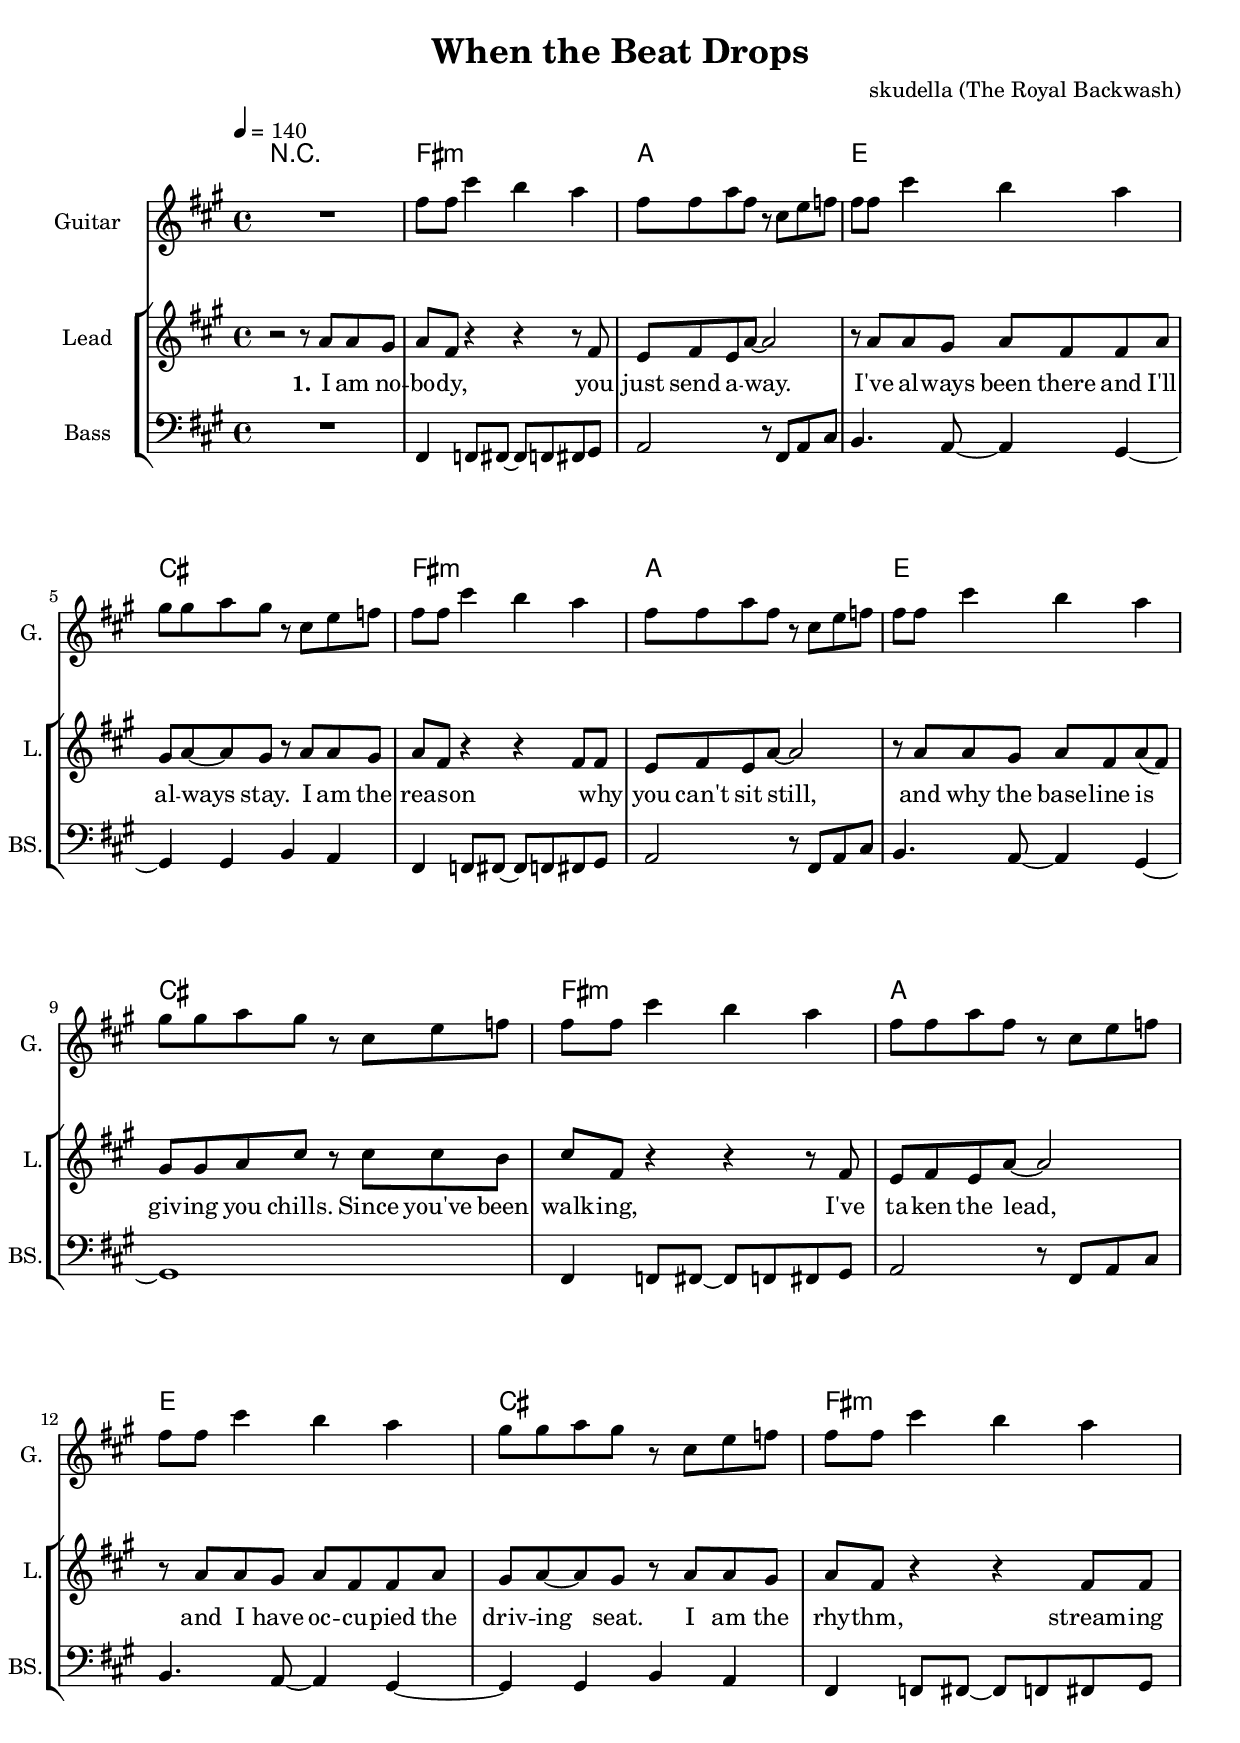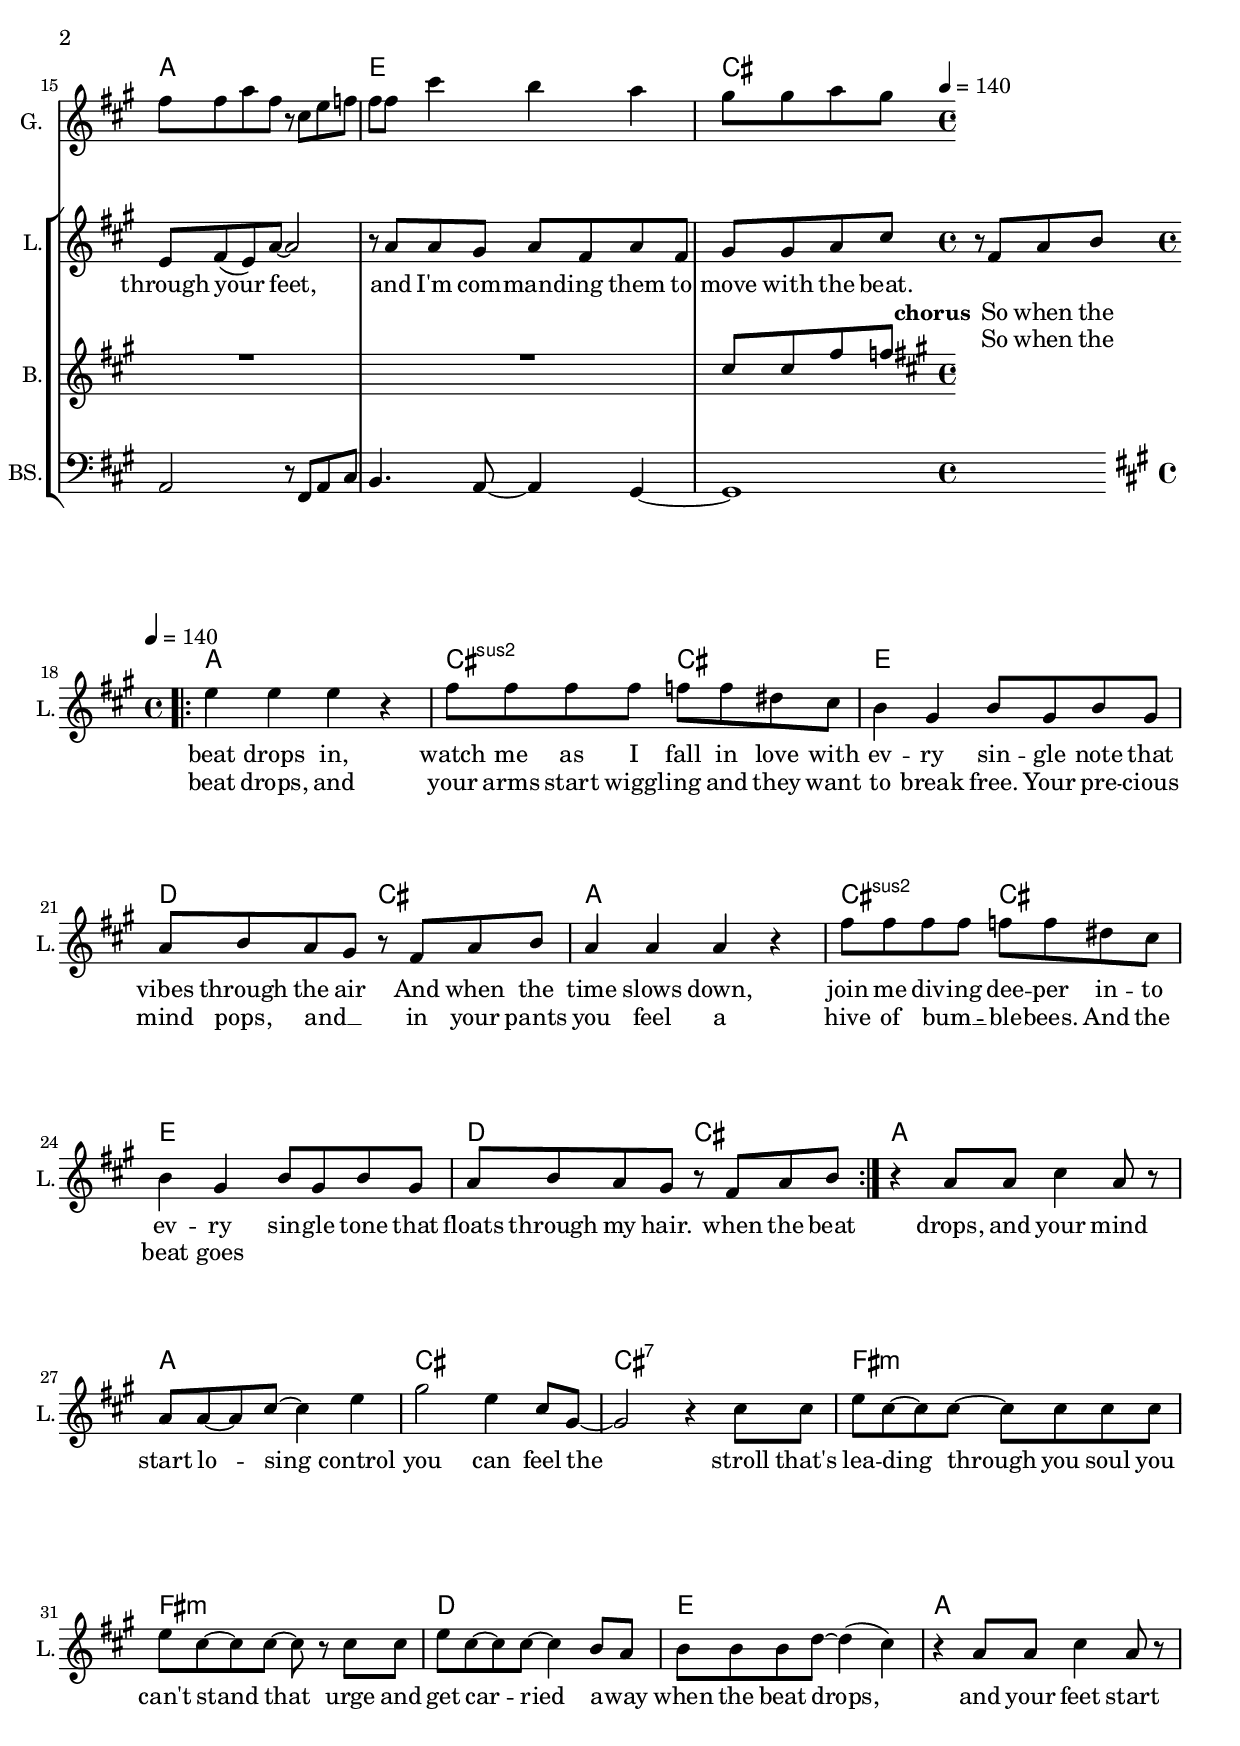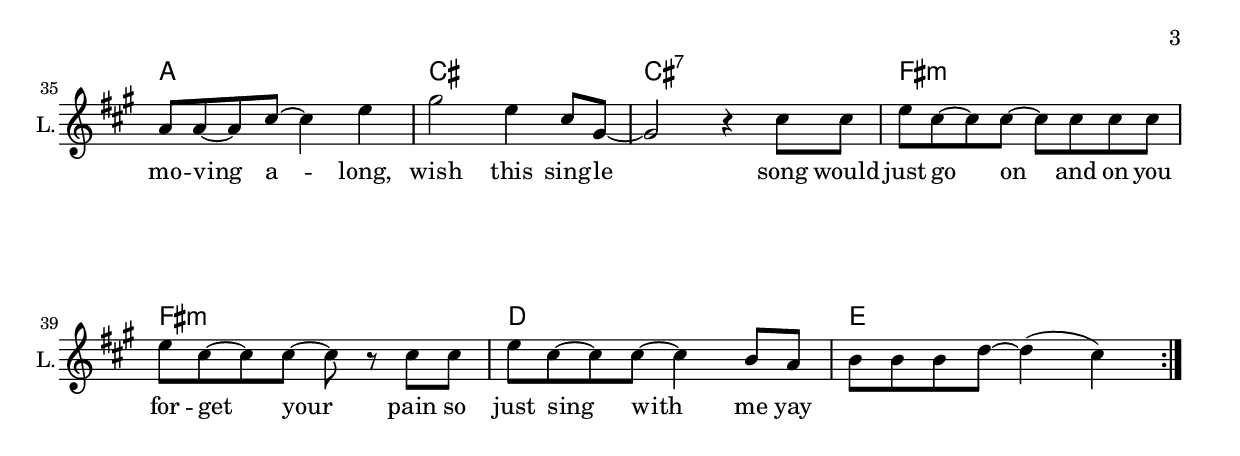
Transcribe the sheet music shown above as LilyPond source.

\version "2.16.2"

\header {
  title = "When the Beat Drops"
  composer = "skudella (The Royal Backwash)"

}

global = {
  \key fis \minor
  \time 4/4
  \tempo 4 = 140
}

harmonies = \chordmode {
  \germanChords

%fis2.:m a4~a1 e2. d4~d2 cis2 
%fis2.:m a4~a1 e2. d4~d2 cis2 
%fis2.:m a4~a1 e2. d4~d2 cis2 
%fis2.:m a4~a1 e2. d4~d2 cis2 
R1
fis1:m a1 e1 cis1
fis1:m a1 e1 cis1
fis1:m a1 e1 cis1
fis1:m a1 e1 cis1


a cis2:sus2 cis2 e1 d2 cis2
a1 cis2:sus2 cis2 e1 d2 cis2

a1 a cis cis:7 fis:m fis:m d e
a1 a cis cis:7 fis:m fis:m d e

%fis1:m gis2:sus2 gis2 b1 a2 gis2
%fis1:m gis2:sus2 gis2 b1 d2 cis2


}

violinMusic = \relative c'' {

}

leadGuitarMusic = \relative c'' {
R1
fis8 fis8 cis'4 b4 a4
fis8 fis8 a8 fis8 r8 cis8 e8 f8
fis8 fis8 cis'4 b4 a4
gis8 gis8 a8 gis8 r8 cis,8 e8 f8

fis8 fis8 cis'4 b4 a4
fis8 fis8 a8 fis8 r8 cis8 e8 f8
fis8 fis8 cis'4 b4 a4
gis8 gis8 a8 gis8 r8 cis,8 e8 f8

fis8 fis8 cis'4 b4 a4
fis8 fis8 a8 fis8 r8 cis8 e8 f8
fis8 fis8 cis'4 b4 a4
gis8 gis8 a8 gis8 r8 cis,8 e8 f8

fis8 fis8 cis'4 b4 a4
fis8 fis8 a8 fis8 r8 cis8 e8 f8
fis8 fis8 cis'4 b4 a4
gis8 gis8 a8 gis8
}

trumpetoneVerseMusic = \relative c'' {

}

trumpetonePreChorusMusic = \relative c'' {
}

trumpetoneChorusMusic = \relative c'' {
}

trumpetoneBridgeMusic = \relative c'' {
}

trumpettwoVerseMusic = \relative c'' {
}

trumpettwoPreChrousMusic = \relative c'' {

}

trumpettwoChorusMusic = \relative c'' {

}

leadMusicverse = \relative c''{
r2 r8 a8 a gis 
a fis r4 r4 r8 fis
e8 fis8 e a8~a2
r8 a8 a gis a fis fis a8 
gis a~a gis r8 a8 a gis 
a8 fis8 r4 r4 fis8 fis
e fis e a~a2
r8 a8 a gis a fis  a8( fis)
gis gis a cis r cis8 cis b cis8 fis,8 r4 r4 r8 fis
e8 fis8 e a8~a2
r8 a8 a gis a fis fis a8 
gis a~a gis r8 a8 a gis 
a8 fis8 r4 r4 fis8 fis
e fis( e) a~a2
r8 a8 a gis a fis  a8 fis
gis gis a cis 

}

leadMusicprechorus = \relative c'{

}

leadMusicchorus = \relative c''{
  
r8 fis, a b
\bar ".|:"
e4 e e r
fis8 fis fis fis f f dis cis  
b4 gis b8 gis b gis  
a b a gis r8 fis a b 
a4 a a r
fis'8 fis fis fis f f dis cis  
b4 gis b8 gis b gis  
a b a gis r8 fis a b \bar ":|."  
 

r4 a8 a8 cis4 a8 r8 
a8 a8~a8 cis8~cis4 e4 
gis2 e4 cis8 gis8~
gis2 r4 cis8 cis
e8 cis8~cis8 cis8~cis8 cis8 cis8 cis
e8 cis8~cis8 cis8~cis r8 cis cis
e cis~cis cis~cis4 b8 a
b b b d~d4(cis4)
r4 a8 a8 cis4 a8 r8 
a8 a8~a8 cis8~cis4 e4 
gis2 e4 cis8 gis8~
gis2 r4 cis8 cis
e8 cis8~cis8 cis8~cis8 cis8 cis8 cis
e8 cis8~cis8 cis8~cis r8 cis cis
e cis~cis cis~cis4 b8 a
b b b d~d4(cis4)
\bar ":|."


%r8 fis, a b 
%\bar ".|:"
%cis4 fis, r2
%r2.. e8
%fis4 r8 e fis e fis e 
%fis a a gis r8 fis a b 
%cis4 fis, r2
%r1
%r8 fis8 fis e fis e fis e 
%fis a fis gis r8 fis a b \bar ":|." 

}

leadMusicBridge = \relative c'''{

}

leadWordsOne = \lyricmode { 
\set stanza = "1." 
I am no -- bo -- dy, you just send a -- way.
I've al -- ways been there and I'll al -- ways stay.
I am the rea -- son  _ why you can't sit still, 
and why the base -- line is giv -- ing you chills.


Since you've been walk -- ing, I've ta -- ken the lead,
and I have oc -- cu -- pied  the driv -- ing seat.
I am the rhy -- thm, stream -- ing through your feet,
and I'm com -- mand -- ing them to move with the beat.



}

leadWordsPrechorus = \lyricmode {

}

leadWordsChorus = \lyricmode {
\set stanza = "chorus"
So when the beat drops in,
watch me as I fall in love with ev -- ry sin -- gle note that vibes through the air
And when the time slows down,
join me div -- ing dee -- per in -- to ev -- ry sin -- gle tone that floats through my hair.

when the beat drops,
and your mind start lo -- sing control
you can feel the stroll that's lea -- ding through you soul 
you can't stand that urge and get car -- ried a -- way

when the beat drops,
and your feet start mo -- ving a -- long,
wish this sing -- le song would just go on and on
you for -- get your pain so just sing with me yay


}


leadWordsChorusTwo = \lyricmode {
So when the beat drops,
and your arms start wiggl -- ing and they want to break free.
Your pre -- cious mind pops,
and __ _ in your pants you feel a hive of bum __ _ -- ble -- bees.
And the beat goes


}

leadWordsBridge = \lyricmode {
 
}

leadWordsTwo = \lyricmode { 
\set stanza = "2." 

}

leadWordsThree = \lyricmode {
\set stanza = "3." 

}

leadWordsFour = \lyricmode {
\set stanza = "4." 

}


leadWordsFive = \lyricmode {

}

backingOneVerseMusic = \relative c'' {
  R1*16
cis8 cis fis f
}

backingOnePrechorusMusic = \relative c'' {

}

backingOneChorusMusic = \relative c'' {
%r8 cis fis e 
%fis4 fis r2
%r2.. e8
%dis4 r8 e dis dis cis dis
%e fis e dis r8 cis fis e 
%fis4 fis r2
%R1
%r8 dis dis dis dis e dis cis
%d e d cis r8 cis fis e 
%R1*3
%e,2 g4 gis8 c8~
%c2 r4





}

backingOneBridgeMusic = \relative c'' {
  
}

backingOneVerseWords = \lyricmode {
}

backingOnePrechorusWords = \lyricmode {

}


backingOneChorusWords = \lyricmode {

}

backingOneChorusWordsTwo = \lyricmode {


}


backingOneBridgeWords = \lyricmode {
}

backingTwoVerseMusic = \relative c' {

}

backingTwoPrechorusMusic = \relative c'' {

}

backingTwoChorusMusic = \relative c'' {

}

backingTwoBridgeMusic = \relative c'' {

}


backingTwoVerseWords = \lyricmode {
}

backingTwoPrechorusWords = \lyricmode {
}


backingTwoChorusWords = \lyricmode {
}


backingTwoBridgeWords = \lyricmode {
}

derbassVerse = \relative c, {
  \clef bass
R1
fis4 f8 fis8~fis8 f8 fis8 gis8 
a2 r8 fis8 a8 cis8 
b4. a8~a4 gis4~
gis4 gis b a
fis4 f8 fis8~fis8 f8 fis8 gis8 
a2 r8 fis8 a8 cis8 
b4. a8~a4 gis4~
gis1

fis4 f8 fis8~fis8 f8 fis8 gis8 
a2 r8 fis8 a8 cis8 
b4. a8~a4 gis4~
gis4 gis b a
fis4 f8 fis8~fis8 f8 fis8 gis8 
a2 r8 fis8 a8 cis8 
b4. a8~a4 gis4~
gis1


%r2 cis8\glissando fis, fis4 
%e8 fis~fis gis~gis4 r8 a
%%e8 fis~fis a~a4 r8 f

%b r8 r8 a b r8 r4
%a8 a8~a8 gis~gis2
%r2 cis8\glissando fis, fis4 
%e8 fis~fis gis~gis4 r8 a
%%e8 fis~fis a~a4 r8 f

%b r8 r8 a b r8 r4
%a8 a8~a8 gis~gis2


}

derbassChorus = \relative c {

}

\score {
  <<
    \new ChordNames {
      \set chordChanges = ##t
      \transpose c c { \global \harmonies }
    }

    \new StaffGroup <<
    
      \new Staff = "Violin" {
        \set Staff.instrumentName = #"Violin"
        \set Staff.shortInstrumentName = #"V."
        \set Staff.midiInstrument = #"violin"
         \transpose c c { \violinMusic }
      }
      \new Staff = "Guitar" {
        \set Staff.instrumentName = #"Guitar"
        \set Staff.shortInstrumentName = #"G."
        \set Staff.midiInstrument = #"overdriven guitar"
        %\set Staff.midiInstrument = #"acoustic guitar (steel)"
        \transpose c c { \global \leadGuitarMusic }
      }
        \new Staff = "Trumpets" <<
        \set Staff.instrumentName = #"Trumpets"
	\set Staff.shortInstrumentName = #"T."
        \set Staff.midiInstrument = #"trumpet"
        %\new Voice = "Trumpet1Verse" { \voiceOne << \transpose c c { \global \trumpetoneVerseMusic } >> }
        %\new Voice = "Trumpet1PreChorus" { \voiceOne << \transpose c c { \trumpetonePreChorusMusic } >> }
        %\new Voice = "Trumpet1Chorus" { \voiceOne << \transpose c c { \trumpetoneChorusMusic } >> }
        %\new Voice = "Trumpet1Bridge" { \voiceOne << \transpose c c { \trumpetoneBridgeMusic } >> }
	%\new Voice = "Trumpet2Verse" { \voiceTwo << \transpose c c { \global \trumpettwoVerseMusic } >> }      
	%\new Voice = "Trumpet2PreChorus" { \voiceTwo << \transpose c c {  \trumpettwoPreChrousMusic } >> }      
	%\new Voice = "Trumpet2Chorus" { \voiceTwo << \transpose c c { \trumpettwoChorusMusic } >> }      
        \new Voice = "Trumpet1" { \voiceOne << \transpose c c { \global \trumpetoneVerseMusic \trumpetonePreChorusMusic \trumpetoneChorusMusic \trumpetoneBridgeMusic} >> }
	\new Voice = "Trumpet2" { \voiceTwo << \transpose c c { \global \trumpettwoVerseMusic \trumpettwoPreChrousMusic \trumpettwoChorusMusic} >> }      
      >>
    >>  
    \new StaffGroup <<
      \new Staff = "lead" {
	\set Staff.instrumentName = #"Lead"
	\set Staff.shortInstrumentName = #"L."
        \set Staff.midiInstrument = #"voice oohs"
        \new Voice = "leadverse" { << \transpose c c { \global \leadMusicverse } >> }
        \new Voice = "leadprechorus" { << \transpose c c { \leadMusicprechorus } >> }
        \new Voice = "leadchorus" { << \transpose c c { \leadMusicchorus } >> }
        \new Voice = "leadbridge" { << \transpose c c { \leadMusicBridge } >> }
      }
      \new Lyrics \with { alignBelowContext = #"lead" }
      \lyricsto "leadbridge" \leadWordsBridge
      \new Lyrics \with { alignBelowContext = #"lead" }
      \lyricsto "leadchorus" \leadWordsChorusTwo
      \new Lyrics \with { alignBelowContext = #"lead" }
      \lyricsto "leadchorus" \leadWordsChorus
      \new Lyrics \with { alignBelowContext = #"lead" }
      \lyricsto "leadprechorus" \leadWordsPrechorus
      \new Lyrics \with { alignBelowContext = #"lead" }
      \lyricsto "leadverse" \leadWordsFour
      \new Lyrics \with { alignBelowContext = #"lead" }
      \lyricsto "leadverse" \leadWordsThree
      \new Lyrics \with { alignBelowContext = #"lead" }
      \lyricsto "leadverse" \leadWordsTwo
      \new Lyrics \with { alignBelowContext = #"lead" }
      \lyricsto "leadverse" \leadWordsOne
      
     
      % we could remove the line about this with the line below, since
      % we want the alto lyrics to be below the alto Voice anyway.
      % \new Lyrics \lyricsto "altos" \altoWords

      \new Staff = "backing" {
	%  \clef backingTwo
	\set Staff.instrumentName = #"Backing"
	\set Staff.shortInstrumentName = #"B."
        \set Staff.midiInstrument = #"voice oohs"
	\new Voice = "backingOneVerse" { \voiceOne << \transpose c c { \global \backingOneVerseMusic } >> }
	\new Voice = "backingOnePrechorus" { \voiceOne << \transpose c c { \backingOnePrechorusMusic } >> }
	\new Voice = "backingOneChorus" { \voiceOne << \transpose c c { \backingOneChorusMusic } >> }
	\new Voice = "backingOneBridge" { \voiceOne << \transpose c c { \backingOneBridgeMusic } >> }

	\new Voice = "backingTwoVerse" { \voiceTwo << \transpose c c { \global \backingTwoVerseMusic } >> }
	\new Voice = "backingTwoPrechorus" { \voiceTwo << \transpose c c { \backingTwoPrechorusMusic } >> }
	\new Voice = "backingTwoChorus" { \voiceTwo << \transpose c c { \backingTwoChorusMusic } >> }
	\new Voice = "backingTwoBridge" { \voiceTwo << \transpose c c {  \backingTwoBridgeMusic } >> }

      }
      \new Lyrics \with { alignBelowContext = #"backing" }
      \lyricsto "backingOneBridge" \backingOneBridgeWords
      \new Lyrics \with { alignBelowContext = #"backing" }
      \lyricsto "backingOneChorus" \backingOneChorusWordsTwo
      \new Lyrics \with { alignBelowContext = #"backing" }
      \lyricsto "backingOneChorus" \backingOneChorusWords

      \new Lyrics \with { alignBelowContext = #"backing" }
      \lyricsto "backingOnePrechorus" \backingOnePrechorusWords
      \new Lyrics \with { alignBelowContext = #"backing" }
      \lyricsto "backingOneVerse" \backingOneVerseWords
      
      \new Lyrics \with { alignAboveContext = #"backing" }
      \lyricsto "backingTwoBridge" \backingTwoBridgeWords
      \new Lyrics \with { alignAboveContext = #"backing" }
      \lyricsto "backingTwoChorus" \backingTwoChorusWords
      \new Lyrics \with { alignAboveContext = #"backing" }
      \lyricsto "backingTwoPrechorus" \backingTwoPrechorusWords
      \new Lyrics \with { alignAboveContext = #"backing" }
      \lyricsto "backingTwoVerse" \backingTwoVerseWords
      
      \new Staff = "Staff_bass" {
        \set Staff.instrumentName = #"Bass"
        \set Staff.shortInstrumentName = #"BS."
        \set Staff.midiInstrument = #"electric bass (pick)"
        %\set Staff.midiInstrument = #"distorted guitar"
        \transpose c c { \global \derbassVerse }
        \transpose c c { \global \derbassChorus }
      }      % again, we could replace the line above this with the line below.
      % \new Lyrics \lyricsto "backingTwoes" \backingTwoWords
    >>
  >>
  \midi {}
  \layout {
    \context {
      \Staff \RemoveEmptyStaves
      \override VerticalAxisGroup #'remove-first = ##t
    }
  }
}

#(set-global-staff-size 19)

\paper {
  page-count = #3
  
}
